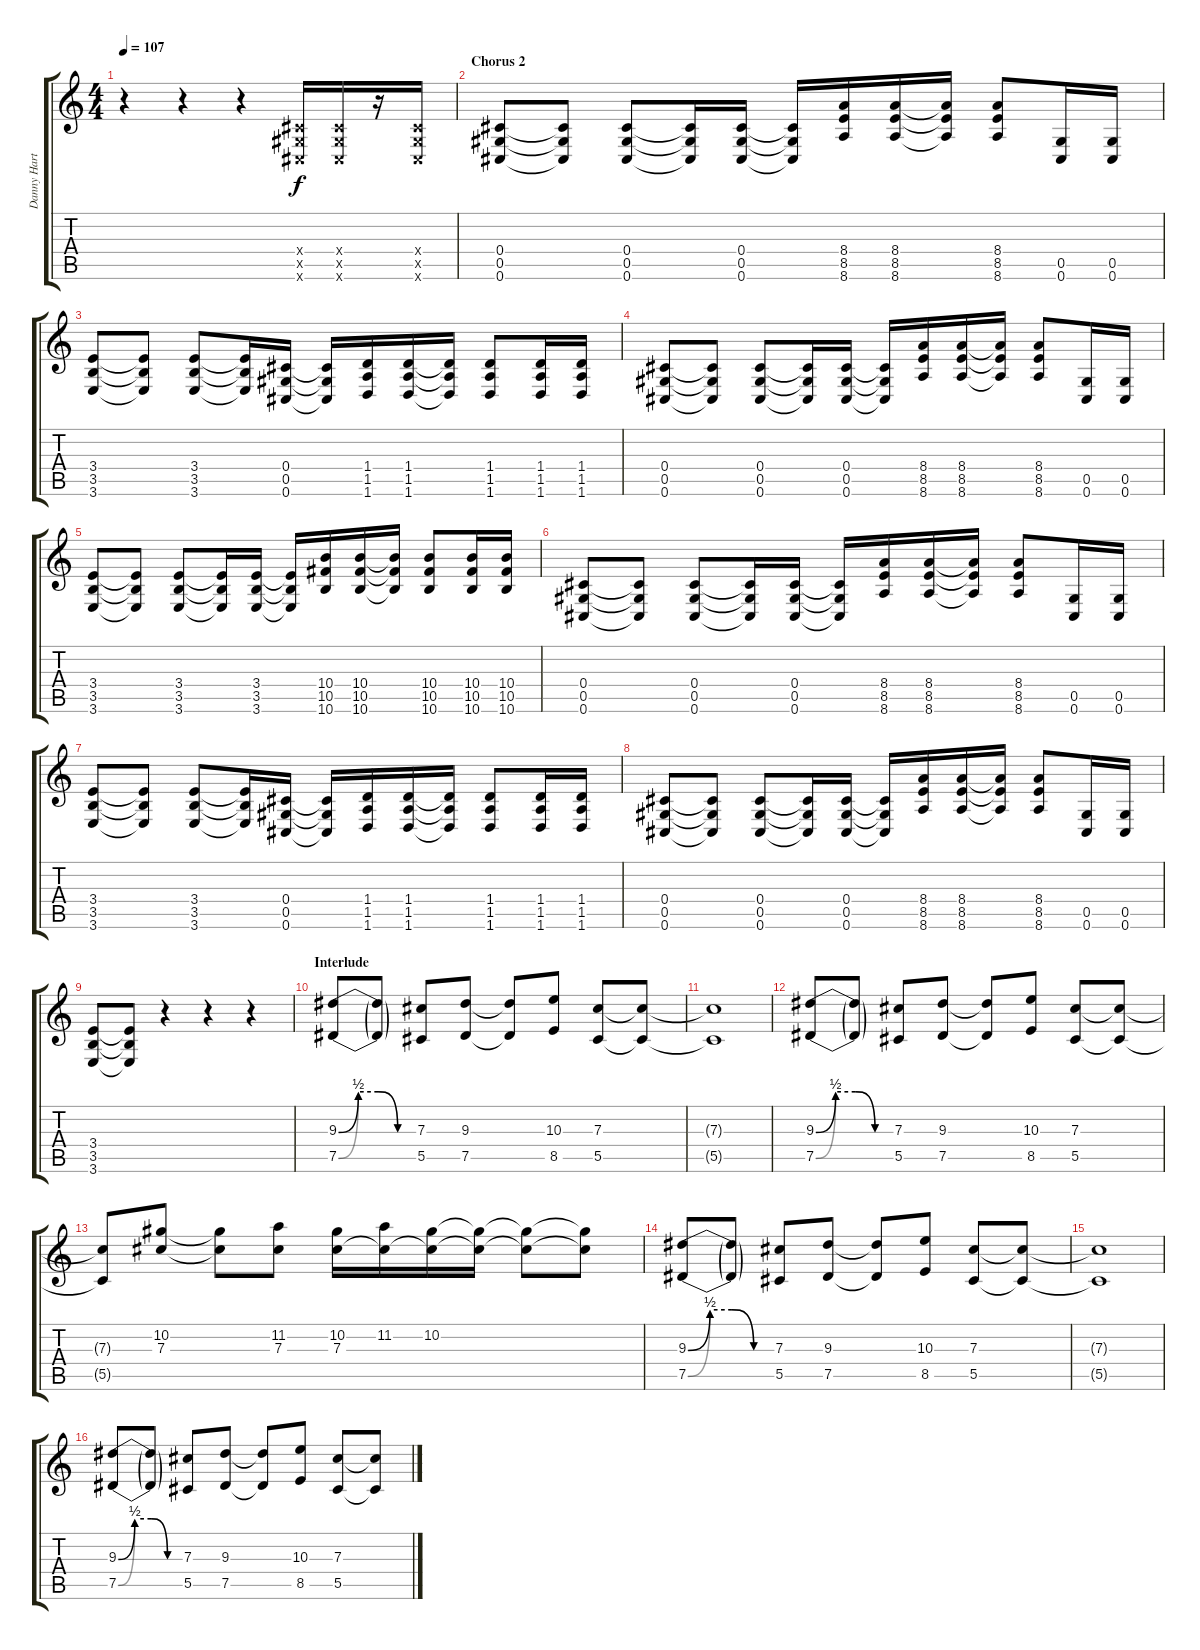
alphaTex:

\track ("Danny Hartwell (Chorus Guitar)" "Danny Hart") {instrument distortionguitar}
\staff {score tabs}
\tuning (Eb4 Bb3 Gb3 Db3 Ab2 Db2) {hide}
\ts (4 4)
\tempo 107
\clef g2
\ks c
r.4{dy f} r.4 r.4 (0.4{x} 0.5{x} 0.6{x}).16{volume 16 instrument distortionguitar} (0.4{x} 0.5{x} 0.6{x}).16 r.16 (0.4{x} 0.5{x} 0.6{x}).16 |
\section ("" "Chorus 2")
(0.4 0.5 0.6).8 (0.4{t} 0.5{t} 0.6{t}).8 (0.4 0.5 0.6).8 (0.4{t} 0.5{t} 0.6{t}).16 (0.4 0.5 0.6).16 (0.4{t} 0.5{t} 0.6{t}).16 (8.4 8.5 8.6).16 (8.4 8.5 8.6).16 (8.4{t} 8.5{t} 8.6{t}).16 (8.4 8.5 8.6).8 (0.5 0.6).16 (0.5 0.6).16 |
(3.4 3.5 3.6).8 (3.4{t} 3.5{t} 3.6{t}).8 (3.4 3.5 3.6).8 (3.4{t} 3.5{t} 3.6{t}).16 (0.4 0.5 0.6).16 (0.4{t} 0.5{t} 0.6{t}).16 (1.4 1.5 1.6).16 (1.4 1.5 1.6).16 (1.4{t} 1.5{t} 1.6{t}).16 (1.4 1.5 1.6).8 (1.4 1.5 1.6).16 (1.4 1.5 1.6).16 |
(0.4 0.5 0.6).8 (0.4{t} 0.5{t} 0.6{t}).8 (0.4 0.5 0.6).8 (0.4{t} 0.5{t} 0.6{t}).16 (0.4 0.5 0.6).16 (0.4{t} 0.5{t} 0.6{t}).16 (8.4 8.5 8.6).16 (8.4 8.5 8.6).16 (8.4{t} 8.5{t} 8.6{t}).16 (8.4 8.5 8.6).8 (0.5 0.6).16 (0.5 0.6).16 |
(3.4 3.5 3.6).8 (3.4{t} 3.5{t} 3.6{t}).8 (3.4 3.5 3.6).8 (3.4{t} 3.5{t} 3.6{t}).16 (3.4 3.5 3.6).16 (3.4{t} 3.5{t} 3.6{t}).16 (10.4 10.5 10.6).16 (10.4 10.5 10.6).16 (10.4{t} 10.5{t} 10.6{t}).16 (10.4 10.5 10.6).8 (10.4 10.5 10.6).16 (10.4 10.5 10.6).16 |
(0.4 0.5 0.6).8 (0.4{t} 0.5{t} 0.6{t}).8 (0.4 0.5 0.6).8 (0.4{t} 0.5{t} 0.6{t}).16 (0.4 0.5 0.6).16 (0.4{t} 0.5{t} 0.6{t}).16 (8.4 8.5 8.6).16 (8.4 8.5 8.6).16 (8.4{t} 8.5{t} 8.6{t}).16 (8.4 8.5 8.6).8 (0.5 0.6).16 (0.5 0.6).16 |
(3.4 3.5 3.6).8 (3.4{t} 3.5{t} 3.6{t}).8 (3.4 3.5 3.6).8 (3.4{t} 3.5{t} 3.6{t}).16 (0.4 0.5 0.6).16 (0.4{t} 0.5{t} 0.6{t}).16 (1.4 1.5 1.6).16 (1.4 1.5 1.6).16 (1.4{t} 1.5{t} 1.6{t}).16 (1.4 1.5 1.6).8 (1.4 1.5 1.6).16 (1.4 1.5 1.6).16 |
(0.4 0.5 0.6).8 (0.4{t} 0.5{t} 0.6{t}).8 (0.4 0.5 0.6).8 (0.4{t} 0.5{t} 0.6{t}).16 (0.4 0.5 0.6).16 (0.4{t} 0.5{t} 0.6{t}).16 (8.4 8.5 8.6).16 (8.4 8.5 8.6).16 (8.4{t} 8.5{t} 8.6{t}).16 (8.4 8.5 8.6).8 (0.5 0.6).16 (0.5 0.6).16 |
(3.4 3.5 3.6).8 (3.4{t} 3.5{t} 3.6{t}).8 r.4 r.4 r.4 |
\section ("" "Interlude")
(9.3{be (custom 0 0 15 2 30 2 45 0 60 0)} 7.5{be (custom 0 0 15 2 30 2 45 0 60 0)}).8 (9.3{t} 7.5{t}).8 (7.3 5.5).8 (9.3 7.5).8 (9.3{t} 7.5{t}).8 (10.3 8.5).8 (7.3 5.5).8 (7.3{t} 5.5{t}).8 |
(7.3{t} 5.5{t}).1 |
(9.3{be (custom 0 0 15 2 30 2 45 0 60 0)} 7.5{be (custom 0 0 15 2 30 2 45 0 60 0)}).8 (9.3{t} 7.5{t}).8 (7.3 5.5).8 (9.3 7.5).8 (9.3{t} 7.5{t}).8 (10.3 8.5).8 (7.3 5.5).8 (7.3{t} 5.5{t}).8 |
(7.3{t} 5.5{t}).8 (10.2 7.3).8 (10.2{t} 7.3{t}).8 (11.2 7.3).8 (10.2 7.3).16 (11.2 7.3{t}).16 (10.2 7.3{t}).16 (10.2{t} 7.3{t}).16 (10.2{t} 7.3{t}).8 (10.2{t} 7.3{t}).8 |
(9.3{be (custom 0 0 15 2 30 2 45 0 60 0)} 7.5{be (custom 0 0 15 2 30 2 45 0 60 0)}).8 (9.3{t} 7.5{t}).8 (7.3 5.5).8 (9.3 7.5).8 (9.3{t} 7.5{t}).8 (10.3 8.5).8 (7.3 5.5).8 (7.3{t} 5.5{t}).8 |
(7.3{t} 5.5{t}).1 |
(9.3{be (custom 0 0 15 2 30 2 45 0 60 0)} 7.5{be (custom 0 0 15 2 30 2 45 0 60 0)}).8 (9.3{t} 7.5{t}).8 (7.3 5.5).8 (9.3 7.5).8 (9.3{t} 7.5{t}).8 (10.3 8.5).8 (7.3 5.5).8 (7.3{t} 5.5{t}).8
